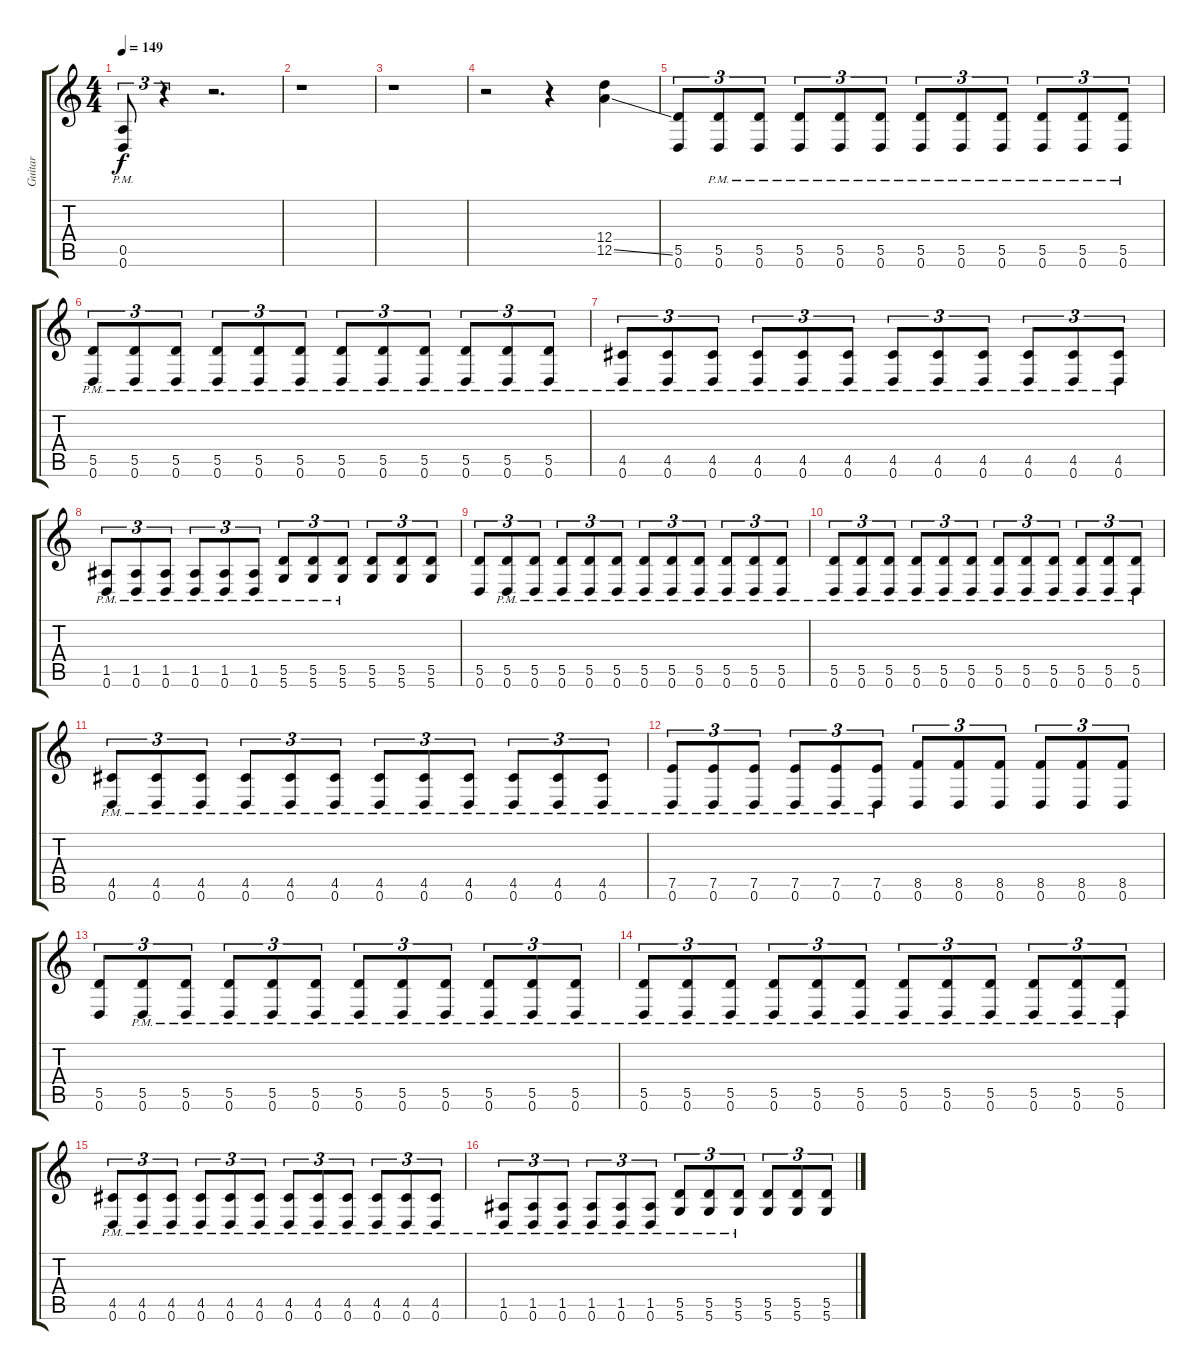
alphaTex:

\track ("Guitar" "Guitar") {instrument distortionguitar}
\staff {score tabs}
\tuning (E4 B3 G3 D3 A2 D2) {hide}
\ts (4 4)
\tempo 149
\clef g2
\ks c
(0.5{pm} 0.6{pm}).8{tu (3 2) dy f} r.4{tu (3 2)} r.2{d} |
r.1 |
r.1 |
r.2 r.4 (12.4 12.5{ss}).4 |
(5.5 0.6).8{tu (3 2)} (5.5{pm} 0.6{pm}).8{tu (3 2)} (5.5{pm} 0.6{pm}).8{tu (3 2)} (5.5{pm} 0.6{pm}).8{tu (3 2)} (5.5{pm} 0.6{pm}).8{tu (3 2)} (5.5{pm} 0.6{pm}).8{tu (3 2)} (5.5{pm} 0.6{pm}).8{tu (3 2)} (5.5{pm} 0.6{pm}).8{tu (3 2)} (5.5{pm} 0.6{pm}).8{tu (3 2)} (5.5{pm} 0.6{pm}).8{tu (3 2)} (5.5{pm} 0.6{pm}).8{tu (3 2)} (5.5{pm} 0.6{pm}).8{tu (3 2)} |
(5.5{pm} 0.6{pm}).8{tu (3 2)} (5.5{pm} 0.6{pm}).8{tu (3 2)} (5.5{pm} 0.6{pm}).8{tu (3 2)} (5.5{pm} 0.6{pm}).8{tu (3 2)} (5.5{pm} 0.6{pm}).8{tu (3 2)} (5.5{pm} 0.6{pm}).8{tu (3 2)} (5.5{pm} 0.6{pm}).8{tu (3 2)} (5.5{pm} 0.6{pm}).8{tu (3 2)} (5.5{pm} 0.6{pm}).8{tu (3 2)} (5.5{pm} 0.6{pm}).8{tu (3 2)} (5.5{pm} 0.6{pm}).8{tu (3 2)} (5.5{pm} 0.6{pm}).8{tu (3 2)} |
(4.5{pm} 0.6{pm}).8{tu (3 2)} (4.5{pm} 0.6{pm}).8{tu (3 2)} (4.5{pm} 0.6{pm}).8{tu (3 2)} (4.5{pm} 0.6{pm}).8{tu (3 2)} (4.5{pm} 0.6{pm}).8{tu (3 2)} (4.5{pm} 0.6{pm}).8{tu (3 2)} (4.5{pm} 0.6{pm}).8{tu (3 2)} (4.5{pm} 0.6{pm}).8{tu (3 2)} (4.5{pm} 0.6{pm}).8{tu (3 2)} (4.5{pm} 0.6{pm}).8{tu (3 2)} (4.5{pm} 0.6{pm}).8{tu (3 2)} (4.5{pm} 0.6{pm}).8{tu (3 2)} |
(1.5{pm} 0.6{pm}).8{tu (3 2)} (1.5{pm} 0.6{pm}).8{tu (3 2)} (1.5{pm} 0.6{pm}).8{tu (3 2)} (1.5{pm} 0.6{pm}).8{tu (3 2)} (1.5{pm} 0.6{pm}).8{tu (3 2)} (1.5{pm} 0.6{pm}).8{tu (3 2)} (5.5{pm} 5.6{pm}).8{tu (3 2)} (5.5{pm} 5.6{pm}).8{tu (3 2)} (5.5{pm} 5.6{pm}).8{tu (3 2)} (5.5 5.6).8{tu (3 2)} (5.5 5.6).8{tu (3 2)} (5.5 5.6).8{tu (3 2)} |
(5.5 0.6).8{tu (3 2)} (5.5{pm} 0.6{pm}).8{tu (3 2)} (5.5{pm} 0.6{pm}).8{tu (3 2)} (5.5{pm} 0.6{pm}).8{tu (3 2)} (5.5{pm} 0.6{pm}).8{tu (3 2)} (5.5{pm} 0.6{pm}).8{tu (3 2)} (5.5{pm} 0.6{pm}).8{tu (3 2)} (5.5{pm} 0.6{pm}).8{tu (3 2)} (5.5{pm} 0.6{pm}).8{tu (3 2)} (5.5{pm} 0.6{pm}).8{tu (3 2)} (5.5{pm} 0.6{pm}).8{tu (3 2)} (5.5{pm} 0.6{pm}).8{tu (3 2)} |
(5.5{pm} 0.6{pm}).8{tu (3 2)} (5.5{pm} 0.6{pm}).8{tu (3 2)} (5.5{pm} 0.6{pm}).8{tu (3 2)} (5.5{pm} 0.6{pm}).8{tu (3 2)} (5.5{pm} 0.6{pm}).8{tu (3 2)} (5.5{pm} 0.6{pm}).8{tu (3 2)} (5.5{pm} 0.6{pm}).8{tu (3 2)} (5.5{pm} 0.6{pm}).8{tu (3 2)} (5.5{pm} 0.6{pm}).8{tu (3 2)} (5.5{pm} 0.6{pm}).8{tu (3 2)} (5.5{pm} 0.6{pm}).8{tu (3 2)} (5.5{pm} 0.6{pm}).8{tu (3 2)} |
(4.5{pm} 0.6{pm}).8{tu (3 2)} (4.5{pm} 0.6{pm}).8{tu (3 2)} (4.5{pm} 0.6{pm}).8{tu (3 2)} (4.5{pm} 0.6{pm}).8{tu (3 2)} (4.5{pm} 0.6{pm}).8{tu (3 2)} (4.5{pm} 0.6{pm}).8{tu (3 2)} (4.5{pm} 0.6{pm}).8{tu (3 2)} (4.5{pm} 0.6{pm}).8{tu (3 2)} (4.5{pm} 0.6{pm}).8{tu (3 2)} (4.5{pm} 0.6{pm}).8{tu (3 2)} (4.5{pm} 0.6{pm}).8{tu (3 2)} (4.5{pm} 0.6{pm}).8{tu (3 2)} |
(7.5{pm} 0.6{pm}).8{tu (3 2)} (7.5{pm} 0.6{pm}).8{tu (3 2)} (7.5{pm} 0.6{pm}).8{tu (3 2)} (7.5{pm} 0.6{pm}).8{tu (3 2)} (7.5{pm} 0.6{pm}).8{tu (3 2)} (7.5{pm} 0.6{pm}).8{tu (3 2)} (8.5 0.6).8{tu (3 2)} (8.5 0.6).8{tu (3 2)} (8.5 0.6).8{tu (3 2)} (8.5 0.6).8{tu (3 2)} (8.5 0.6).8{tu (3 2)} (8.5 0.6).8{tu (3 2)} |
(5.5 0.6).8{tu (3 2)} (5.5{pm} 0.6{pm}).8{tu (3 2)} (5.5{pm} 0.6{pm}).8{tu (3 2)} (5.5{pm} 0.6{pm}).8{tu (3 2)} (5.5{pm} 0.6{pm}).8{tu (3 2)} (5.5{pm} 0.6{pm}).8{tu (3 2)} (5.5{pm} 0.6{pm}).8{tu (3 2)} (5.5{pm} 0.6{pm}).8{tu (3 2)} (5.5{pm} 0.6{pm}).8{tu (3 2)} (5.5{pm} 0.6{pm}).8{tu (3 2)} (5.5{pm} 0.6{pm}).8{tu (3 2)} (5.5{pm} 0.6{pm}).8{tu (3 2)} |
(5.5{pm} 0.6{pm}).8{tu (3 2)} (5.5{pm} 0.6{pm}).8{tu (3 2)} (5.5{pm} 0.6{pm}).8{tu (3 2)} (5.5{pm} 0.6{pm}).8{tu (3 2)} (5.5{pm} 0.6{pm}).8{tu (3 2)} (5.5{pm} 0.6{pm}).8{tu (3 2)} (5.5{pm} 0.6{pm}).8{tu (3 2)} (5.5{pm} 0.6{pm}).8{tu (3 2)} (5.5{pm} 0.6{pm}).8{tu (3 2)} (5.5{pm} 0.6{pm}).8{tu (3 2)} (5.5{pm} 0.6{pm}).8{tu (3 2)} (5.5{pm} 0.6{pm}).8{tu (3 2)} |
(4.5{pm} 0.6{pm}).8{tu (3 2)} (4.5{pm} 0.6{pm}).8{tu (3 2)} (4.5{pm} 0.6{pm}).8{tu (3 2)} (4.5{pm} 0.6{pm}).8{tu (3 2)} (4.5{pm} 0.6{pm}).8{tu (3 2)} (4.5{pm} 0.6{pm}).8{tu (3 2)} (4.5{pm} 0.6{pm}).8{tu (3 2)} (4.5{pm} 0.6{pm}).8{tu (3 2)} (4.5{pm} 0.6{pm}).8{tu (3 2)} (4.5{pm} 0.6{pm}).8{tu (3 2)} (4.5{pm} 0.6{pm}).8{tu (3 2)} (4.5{pm} 0.6{pm}).8{tu (3 2)} |
(1.5{pm} 0.6{pm}).8{tu (3 2)} (1.5{pm} 0.6{pm}).8{tu (3 2)} (1.5{pm} 0.6{pm}).8{tu (3 2)} (1.5{pm} 0.6{pm}).8{tu (3 2)} (1.5{pm} 0.6{pm}).8{tu (3 2)} (1.5{pm} 0.6{pm}).8{tu (3 2)} (5.5{pm} 5.6{pm}).8{tu (3 2)} (5.5{pm} 5.6{pm}).8{tu (3 2)} (5.5{pm} 5.6{pm}).8{tu (3 2)} (5.5 5.6).8{tu (3 2)} (5.5 5.6).8{tu (3 2)} (5.5 5.6).8{tu (3 2)}
